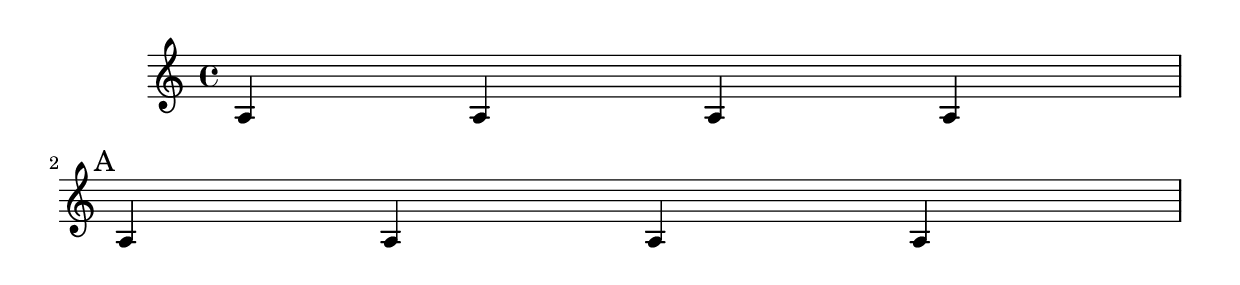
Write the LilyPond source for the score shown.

\version "1.7.18"

\header {

texidoc =" The A is atop an invisible barline. The barline
although invisible, is also translated because it is the last one of
the break alignment."
    
}

\score{ \notes {
a a a a \break
\mark A
a a a a}}

